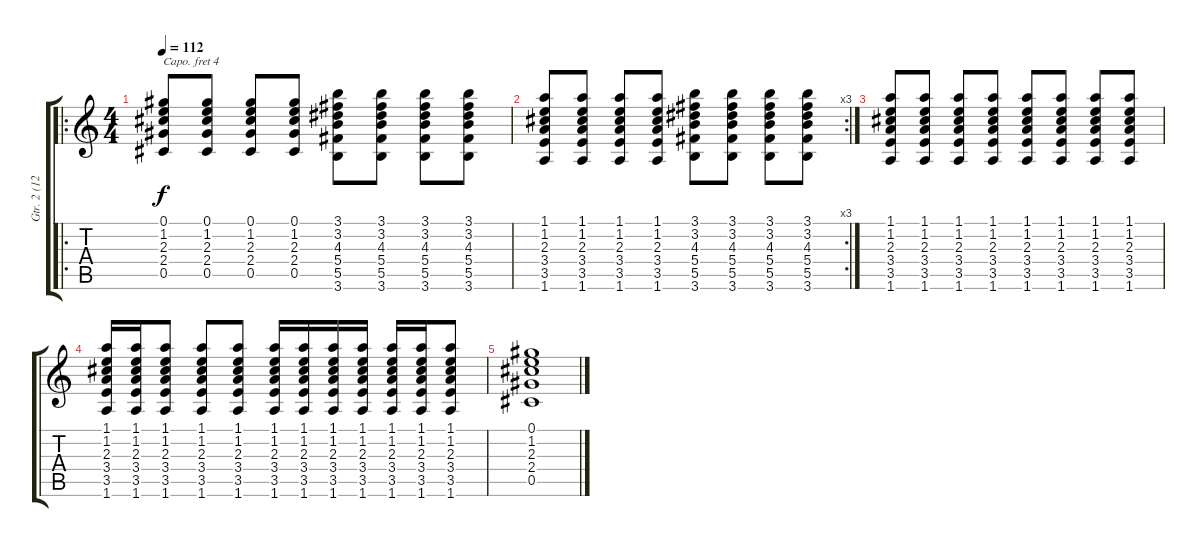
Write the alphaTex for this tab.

\track ("Gtr. 2 (12-string acous.)" "Gtr. 2 (12") {instrument acousticguitarsteel}
\staff {score tabs}
\capo 4
\tuning (E4 B3 G3 D3 A2 E2) {hide}
\ro
\ts (4 4)
\tempo 112
\clef g2
\ks c
(0.1 1.2 2.3 2.4 0.5).8{dy f} (0.1 1.2 2.3 2.4 0.5).8 (0.1 1.2 2.3 2.4 0.5).8 (0.1 1.2 2.3 2.4 0.5).8 (3.1 3.2 4.3 5.4 5.5 3.6).8 (3.1 3.2 4.3 5.4 5.5 3.6).8 (3.1 3.2 4.3 5.4 5.5 3.6).8 (3.1 3.2 4.3 5.4 5.5 3.6).8 |
\rc 3
(1.1 1.2 2.3 3.4 3.5 1.6).8 (1.1 1.2 2.3 3.4 3.5 1.6).8 (1.1 1.2 2.3 3.4 3.5 1.6).8 (1.1 1.2 2.3 3.4 3.5 1.6).8 (3.1 3.2 4.3 5.4 5.5 3.6).8 (3.1 3.2 4.3 5.4 5.5 3.6).8 (3.1 3.2 4.3 5.4 5.5 3.6).8 (3.1 3.2 4.3 5.4 5.5 3.6).8 |
(1.1 1.2 2.3 3.4 3.5 1.6).8 (1.1 1.2 2.3 3.4 3.5 1.6).8 (1.1 1.2 2.3 3.4 3.5 1.6).8 (1.1 1.2 2.3 3.4 3.5 1.6).8 (1.1 1.2 2.3 3.4 3.5 1.6).8 (1.1 1.2 2.3 3.4 3.5 1.6).8 (1.1 1.2 2.3 3.4 3.5 1.6).8 (1.1 1.2 2.3 3.4 3.5 1.6).8 |
(1.1 1.2 2.3 3.4 3.5 1.6).16 (1.1 1.2 2.3 3.4 3.5 1.6).16 (1.1 1.2 2.3 3.4 3.5 1.6).8 (1.1 1.2 2.3 3.4 3.5 1.6).8 (1.1 1.2 2.3 3.4 3.5 1.6).8 (1.1 1.2 2.3 3.4 3.5 1.6).16 (1.1 1.2 2.3 3.4 3.5 1.6).16 (1.1 1.2 2.3 3.4 3.5 1.6).16 (1.1 1.2 2.3 3.4 3.5 1.6).16 (1.1 1.2 2.3 3.4 3.5 1.6).16 (1.1 1.2 2.3 3.4 3.5 1.6).16 (1.1 1.2 2.3 3.4 3.5 1.6).8 |
(0.1 1.2 2.3 2.4 0.5).1
